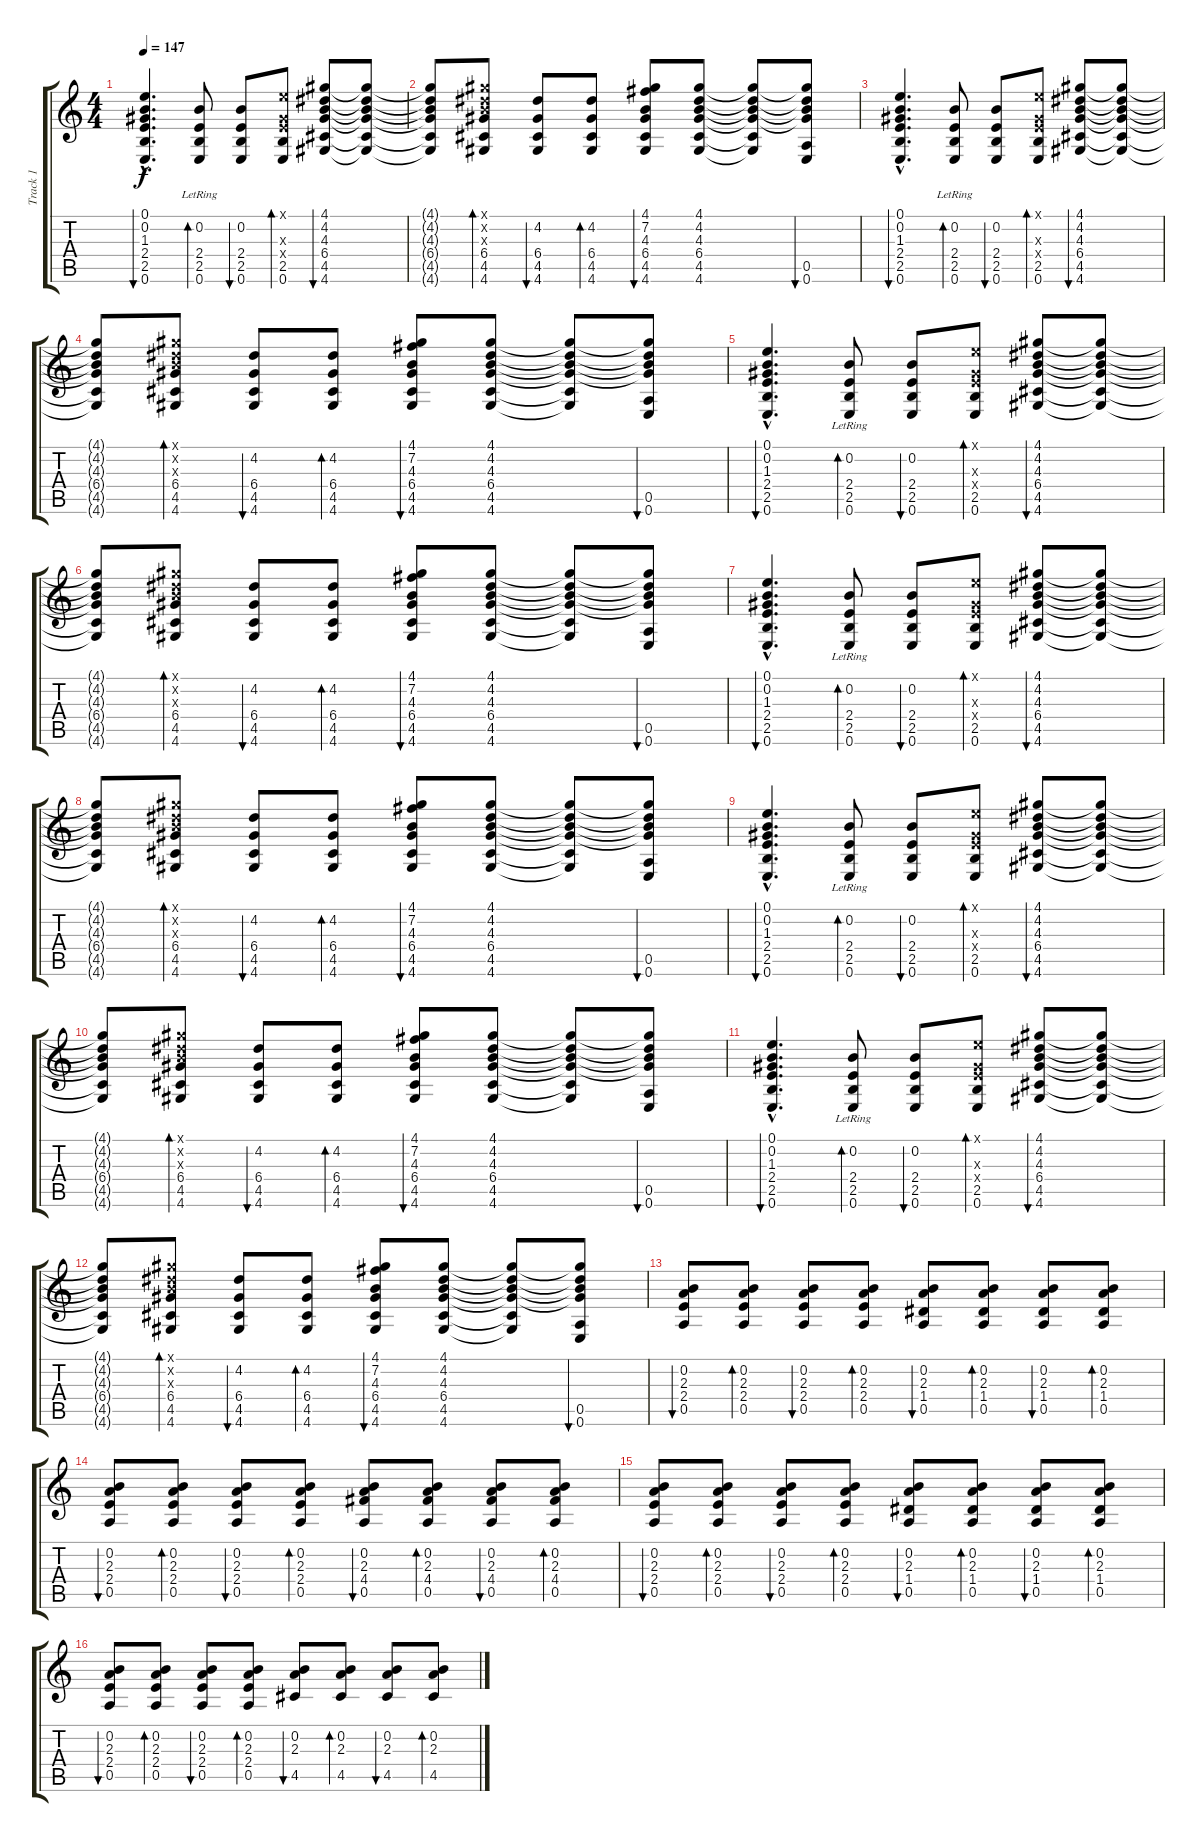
\track ("Track 1" "Track 1") {instrument acousticguitarsteel}
\staff {score tabs}
\tuning (E4 B3 G3 D3 A2 E2) {hide}
\ts (4 4)
\tempo 147
\clef g2
\ks c
(0.1{hac} 0.2{hac} 1.3{hac} 2.4{hac} 2.5{hac} 0.6{hac}).4{d bu 60 dy f} (0.2 2.4{lr} 2.5{lr} 0.6{lr}).8{bd 30} (0.2 2.4 2.5 0.6).8{bu 30} (0.1{x} 1.3{x} 2.4{x} 2.5 0.6).8{bd 30} (4.1 4.2 4.3 6.4 4.5 4.6).8{bu 60} (4.1{t} 4.2{t} 4.3{t} 6.4{t} 4.5{t} 4.6{t}).8 |
(4.1{t} 4.2{t} 4.3{t} 6.4{t} 4.5{t} 4.6{t}).8 (4.1{x} 4.2{x} 4.3{x} 6.4 4.5 4.6).8{bd 30} (4.2 6.4 4.5 4.6).8{bu 30} (4.2 6.4 4.5 4.6).8{bd 30} (4.1 7.2 4.3 6.4 4.5 4.6).8{bu 30} (4.1 4.2 4.3 6.4 4.5 4.6).8 (4.1{t} 4.2{t} 4.3{t} 6.4{t} 4.5{t} 4.6{t}).8 (4.1{t} 4.2{t} 4.3{t} 6.4{t} 0.5 0.6).8{bu 120} |
(0.1{hac} 0.2{hac} 1.3{hac} 2.4{hac} 2.5{hac} 0.6{hac}).4{d bu 60} (0.2 2.4{lr} 2.5{lr} 0.6{lr}).8{bd 30} (0.2 2.4 2.5 0.6).8{bu 30} (0.1{x} 1.3{x} 2.4{x} 2.5 0.6).8{bd 30} (4.1 4.2 4.3 6.4 4.5 4.6).8{bu 60} (4.1{t} 4.2{t} 4.3{t} 6.4{t} 4.5{t} 4.6{t}).8 |
(4.1{t} 4.2{t} 4.3{t} 6.4{t} 4.5{t} 4.6{t}).8 (4.1{x} 4.2{x} 4.3{x} 6.4 4.5 4.6).8{bd 30} (4.2 6.4 4.5 4.6).8{bu 30} (4.2 6.4 4.5 4.6).8{bd 30} (4.1 7.2 4.3 6.4 4.5 4.6).8{bu 30} (4.1 4.2 4.3 6.4 4.5 4.6).8 (4.1{t} 4.2{t} 4.3{t} 6.4{t} 4.5{t} 4.6{t}).8 (4.1{t} 4.2{t} 4.3{t} 6.4{t} 0.5 0.6).8{bu 120} |
(0.1{hac} 0.2{hac} 1.3{hac} 2.4{hac} 2.5{hac} 0.6{hac}).4{d bu 60} (0.2 2.4{lr} 2.5{lr} 0.6{lr}).8{bd 30} (0.2 2.4 2.5 0.6).8{bu 30} (0.1{x} 1.3{x} 2.4{x} 2.5 0.6).8{bd 30} (4.1 4.2 4.3 6.4 4.5 4.6).8{bu 60} (4.1{t} 4.2{t} 4.3{t} 6.4{t} 4.5{t} 4.6{t}).8 |
(4.1{t} 4.2{t} 4.3{t} 6.4{t} 4.5{t} 4.6{t}).8 (4.1{x} 4.2{x} 4.3{x} 6.4 4.5 4.6).8{bd 30} (4.2 6.4 4.5 4.6).8{bu 30} (4.2 6.4 4.5 4.6).8{bd 30} (4.1 7.2 4.3 6.4 4.5 4.6).8{bu 30} (4.1 4.2 4.3 6.4 4.5 4.6).8 (4.1{t} 4.2{t} 4.3{t} 6.4{t} 4.5{t} 4.6{t}).8 (4.1{t} 4.2{t} 4.3{t} 6.4{t} 0.5 0.6).8{bu 120} |
(0.1{hac} 0.2{hac} 1.3{hac} 2.4{hac} 2.5{hac} 0.6{hac}).4{d bu 60} (0.2 2.4{lr} 2.5{lr} 0.6{lr}).8{bd 30} (0.2 2.4 2.5 0.6).8{bu 30} (0.1{x} 1.3{x} 2.4{x} 2.5 0.6).8{bd 30} (4.1 4.2 4.3 6.4 4.5 4.6).8{bu 60} (4.1{t} 4.2{t} 4.3{t} 6.4{t} 4.5{t} 4.6{t}).8 |
(4.1{t} 4.2{t} 4.3{t} 6.4{t} 4.5{t} 4.6{t}).8 (4.1{x} 4.2{x} 4.3{x} 6.4 4.5 4.6).8{bd 30} (4.2 6.4 4.5 4.6).8{bu 30} (4.2 6.4 4.5 4.6).8{bd 30} (4.1 7.2 4.3 6.4 4.5 4.6).8{bu 30} (4.1 4.2 4.3 6.4 4.5 4.6).8 (4.1{t} 4.2{t} 4.3{t} 6.4{t} 4.5{t} 4.6{t}).8 (4.1{t} 4.2{t} 4.3{t} 6.4{t} 0.5 0.6).8{bu 120} |
(0.1{hac} 0.2{hac} 1.3{hac} 2.4{hac} 2.5{hac} 0.6{hac}).4{d bu 60} (0.2 2.4{lr} 2.5{lr} 0.6{lr}).8{bd 30} (0.2 2.4 2.5 0.6).8{bu 30} (0.1{x} 1.3{x} 2.4{x} 2.5 0.6).8{bd 30} (4.1 4.2 4.3 6.4 4.5 4.6).8{bu 60} (4.1{t} 4.2{t} 4.3{t} 6.4{t} 4.5{t} 4.6{t}).8 |
(4.1{t} 4.2{t} 4.3{t} 6.4{t} 4.5{t} 4.6{t}).8 (4.1{x} 4.2{x} 4.3{x} 6.4 4.5 4.6).8{bd 30} (4.2 6.4 4.5 4.6).8{bu 30} (4.2 6.4 4.5 4.6).8{bd 30} (4.1 7.2 4.3 6.4 4.5 4.6).8{bu 30} (4.1 4.2 4.3 6.4 4.5 4.6).8 (4.1{t} 4.2{t} 4.3{t} 6.4{t} 4.5{t} 4.6{t}).8 (4.1{t} 4.2{t} 4.3{t} 6.4{t} 0.5 0.6).8{bu 120} |
(0.1{hac} 0.2{hac} 1.3{hac} 2.4{hac} 2.5{hac} 0.6{hac}).4{d bu 60} (0.2 2.4{lr} 2.5{lr} 0.6{lr}).8{bd 30} (0.2 2.4 2.5 0.6).8{bu 30} (0.1{x} 1.3{x} 2.4{x} 2.5 0.6).8{bd 30} (4.1 4.2 4.3 6.4 4.5 4.6).8{bu 60} (4.1{t} 4.2{t} 4.3{t} 6.4{t} 4.5{t} 4.6{t}).8 |
(4.1{t} 4.2{t} 4.3{t} 6.4{t} 4.5{t} 4.6{t}).8 (4.1{x} 4.2{x} 4.3{x} 6.4 4.5 4.6).8{bd 30} (4.2 6.4 4.5 4.6).8{bu 30} (4.2 6.4 4.5 4.6).8{bd 30} (4.1 7.2 4.3 6.4 4.5 4.6).8{bu 30} (4.1 4.2 4.3 6.4 4.5 4.6).8 (4.1{t} 4.2{t} 4.3{t} 6.4{t} 4.5{t} 4.6{t}).8 (4.1{t} 4.2{t} 4.3{t} 6.4{t} 0.5 0.6).8{bu 120} |
(0.2 2.3 2.4 0.5).8{bu 60} (0.2 2.3 2.4 0.5).8{bd 60} (0.2 2.3 2.4 0.5).8{bu 60} (0.2 2.3 2.4 0.5).8{bd 60} (0.2 2.3 1.4 0.5).8{bu 60} (0.2 2.3 1.4 0.5).8{bd 60} (0.2 2.3 1.4 0.5).8{bu 60} (0.2 2.3 1.4 0.5).8{bd 60} |
(0.2 2.3 2.4 0.5).8{bu 60} (0.2 2.3 2.4 0.5).8{bd 60} (0.2 2.3 2.4 0.5).8{bu 60} (0.2 2.3 2.4 0.5).8{bd 60} (0.2 2.3 4.4 0.5).8{bu 60} (0.2 2.3 4.4 0.5).8{bd 60} (0.2 2.3 4.4 0.5).8{bu 60} (0.2 2.3 4.4 0.5).8{bd 60} |
(0.2 2.3 2.4 0.5).8{bu 60} (0.2 2.3 2.4 0.5).8{bd 60} (0.2 2.3 2.4 0.5).8{bu 60} (0.2 2.3 2.4 0.5).8{bd 60} (0.2 2.3 1.4 0.5).8{bu 60} (0.2 2.3 1.4 0.5).8{bd 60} (0.2 2.3 1.4 0.5).8{bu 60} (0.2 2.3 1.4 0.5).8{bd 60} |
(0.2 2.3 2.4 0.5).8{bu 60} (0.2 2.3 2.4 0.5).8{bd 60} (0.2 2.3 2.4 0.5).8{bu 60} (0.2 2.3 2.4 0.5).8{bd 60} (0.2 2.3 4.5).8{bu 60} (0.2 2.3 4.5).8{bd 60} (0.2 2.3 4.5).8{bu 60} (0.2 2.3 4.5).8{bd 60}
